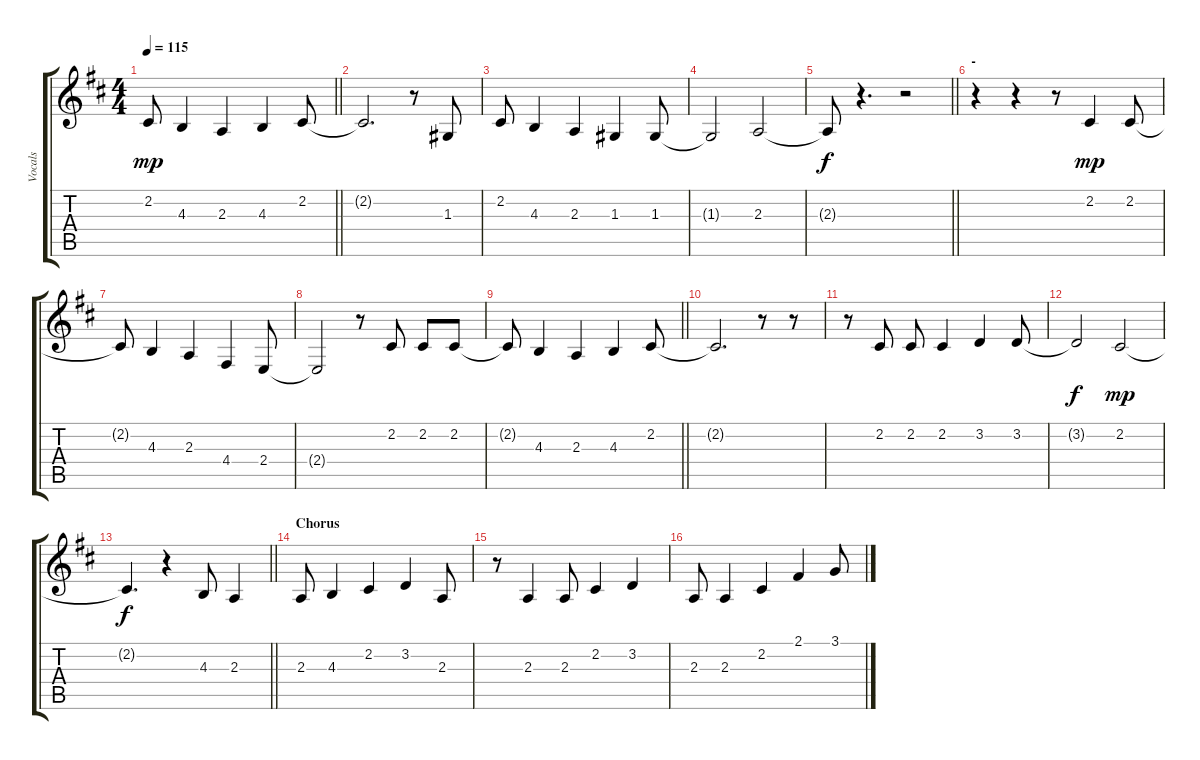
\track ("Vocals" "Vocals") {instrument flute}
\staff {score tabs}
\tuning (E4 B3 G3 D3 A2 E2) {hide}
\ts (4 4)
\tempo 115
\clef g2
\barLineRight lightlight
\ks bminor
2.2{t}.8{dy mp} 4.3.4 2.3.4 4.3.4 2.2.8 |
\section ("" "")
2.2{t}.2{d} r.8 1.3.8 |
2.2.8 4.3.4 2.3.4 1.3.4 1.3.8 |
1.3{t}.2 2.3.2 |
\barLineRight lightlight
2.3{t}.8{dy f} r.4{d} r.2 |
\section ("" "-")
r.4 r.4 r.8 2.2.4{dy mp} 2.2.8 |
2.2{t}.8 4.3.4 2.3.4 4.4.4 2.4.8 |
2.4{t}.2 r.8 2.2.8 2.2.8 2.2.8 |
\barLineRight lightlight
2.2{t}.8 4.3.4 2.3.4 4.3.4 2.2.8 |
\section ("" "")
2.2{t}.2{d} r.8 r.8 |
r.8 2.2.8 2.2.8 2.2.4 3.2.4 3.2.8 |
3.2{t}.2{dy f} 2.2.2{dy mp} |
\barLineRight lightlight
2.2{t}.4{d dy f} r.4 4.3.8 2.3.4 |
\section ("" "Chorus")
2.3.8 4.3.4 2.2.4 3.2.4 2.3.8 |
r.8 2.3.4 2.3.8 2.2.4 3.2.4 |
2.3.8 2.3.4 2.2.4 2.1.4 3.1.8
